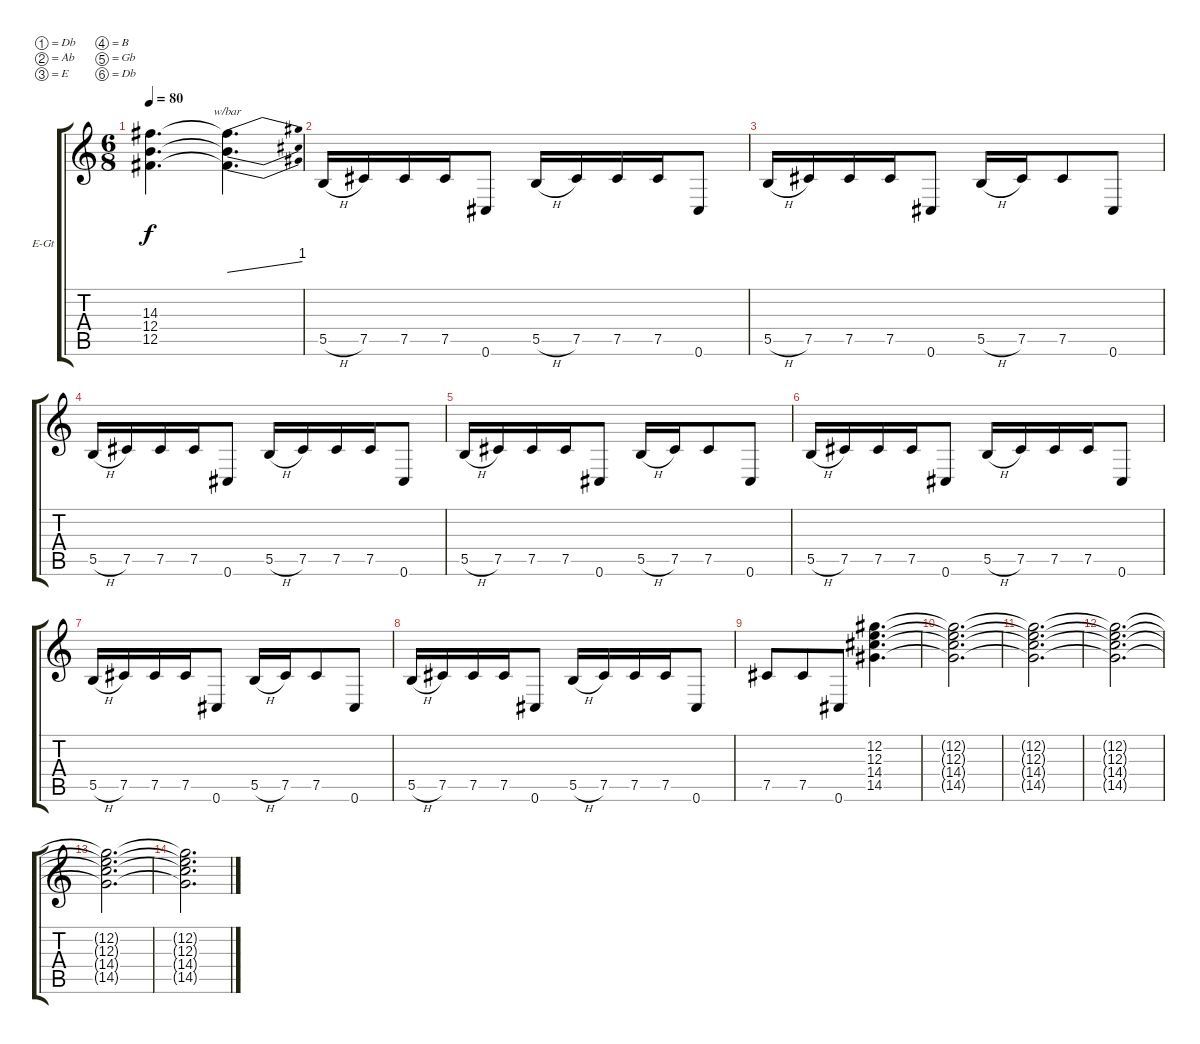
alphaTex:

\defaultSystemsLayout 4
\bracketExtendMode groupsimilarinstruments
\firstSystemTrackNameOrientation horizontal
\otherSystemsTrackNameOrientation horizontal
\track ("Electric Guitar" "E-Gt") {instrument overdrivenguitar}
\staff {score tabs}
\tuning (Db4 Ab3 E3 B2 Gb2 Db2)
\ts (6 8)
\tempo 80
\clef g2
\ks c
(14.3 12.5 12.4).4{d dy f} (14.3{t} 12.4{t} 12.5{t}).4{d tbe (dive default 0 0 60 4)} |
5.5{h}.16 7.5.16 7.5.16 7.5.16 0.6.8 5.5{h}.16 7.5.16 7.5.16 7.5.16 0.6.8 |
5.5{h}.16 7.5.16 7.5.16 7.5.16 0.6.8 5.5{h}.16 7.5.16 7.5.8 0.6.8 |
5.5{h}.16 7.5.16 7.5.16 7.5.16 0.6.8 5.5{h}.16 7.5.16 7.5.16 7.5.16 0.6.8 |
5.5{h}.16 7.5.16 7.5.16 7.5.16 0.6.8 5.5{h}.16 7.5.16 7.5.8 0.6.8 |
5.5{h}.16 7.5.16 7.5.16 7.5.16 0.6.8 5.5{h}.16 7.5.16 7.5.16 7.5.16 0.6.8 |
5.5{h}.16 7.5.16 7.5.16 7.5.16 0.6.8 5.5{h}.16 7.5.16 7.5.8 0.6.8 |
5.5{h}.16 7.5.16 7.5.16 7.5.16 0.6.8 5.5{h}.16 7.5.16 7.5.16 7.5.16 0.6.8 |
7.5.8 7.5.8 0.6.8 (12.3 12.2 14.4 14.5).4{d} |
(12.3{t} 12.2{t} 14.4{t} 14.5{t}).2{d} |
(12.3{t} 12.2{t} 14.4{t} 14.5{t}).2{d} |
(12.3{t} 12.2{t} 14.4{t} 14.5{t}).2{d} |
(12.3{t} 12.2{t} 14.4{t} 14.5{t}).2{d} |
(12.2{t} 12.3{t} 14.4{t} 14.5{t}).2{d}
